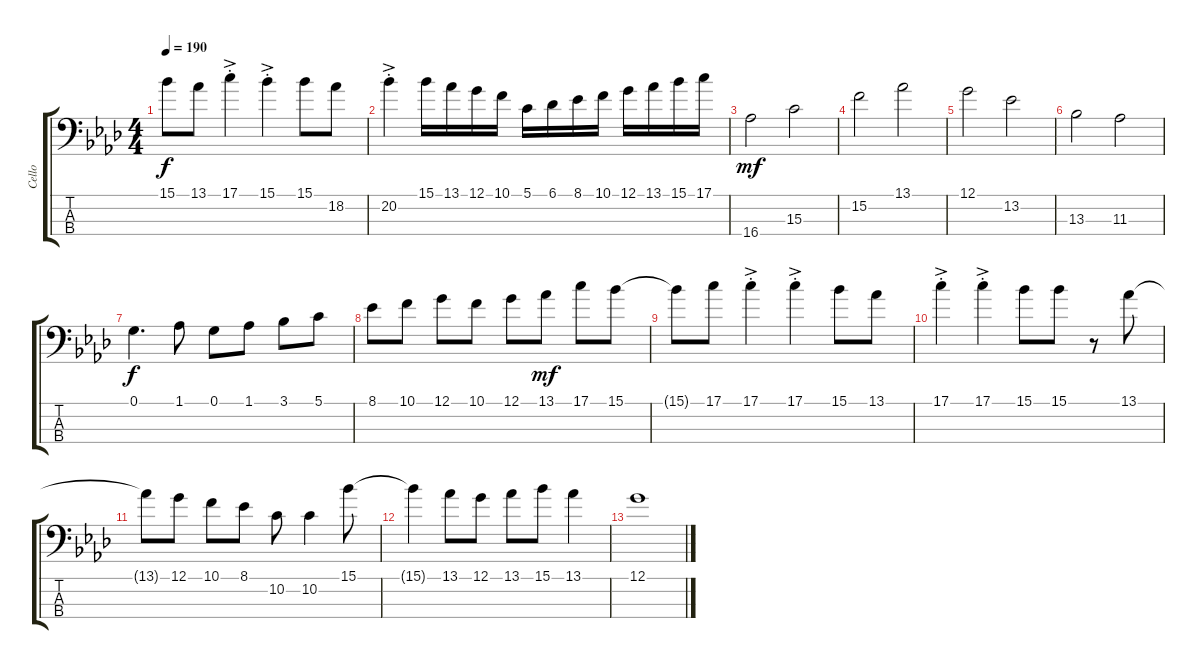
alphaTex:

\track ("Cello" "Cello") {instrument contrabass}
\staff {score tabs}
\tuning (G2 D2 A1 E1) {hide}
\ts (4 4)
\tempo 190
\clef f4
\ks ab
15.1{t}.8{dy f} 13.1.8 17.1{ac st}.4 15.1{ac st}.4 15.1.8 18.2.8 |
20.2{ac st}.4 15.1.16 13.1.16 12.1.16 10.1.16 5.1.16 6.1.16 8.1.16 10.1.16 12.1.16 13.1.16 15.1.16 17.1.16 |
16.4.2{dy mf} 15.3.2 |
15.2.2 13.1.2 |
12.1.2 13.2.2 |
13.3.2 11.3.2 |
0.1.4{d dy f} 1.1.8 0.1.8 1.1.8 3.1.8 5.1.8 |
8.1.8 10.1.8 12.1.8 10.1.8 12.1.8 13.1.8{dy mf} 17.1.8 15.1.8 |
15.1{t}.8 17.1.8 17.1{ac st}.4 17.1{ac st}.4 15.1.8 13.1.8 |
17.1{ac st}.4 17.1{ac st}.4 15.1.8 15.1.8 r.8 13.1.8 |
13.1{t}.8 12.1.8 10.1.8 8.1.8 10.2.8 10.2.4 15.1.8 |
15.1{t}.4 13.1.8 12.1.8 13.1.8 15.1.8 13.1.4 |
12.1.1
